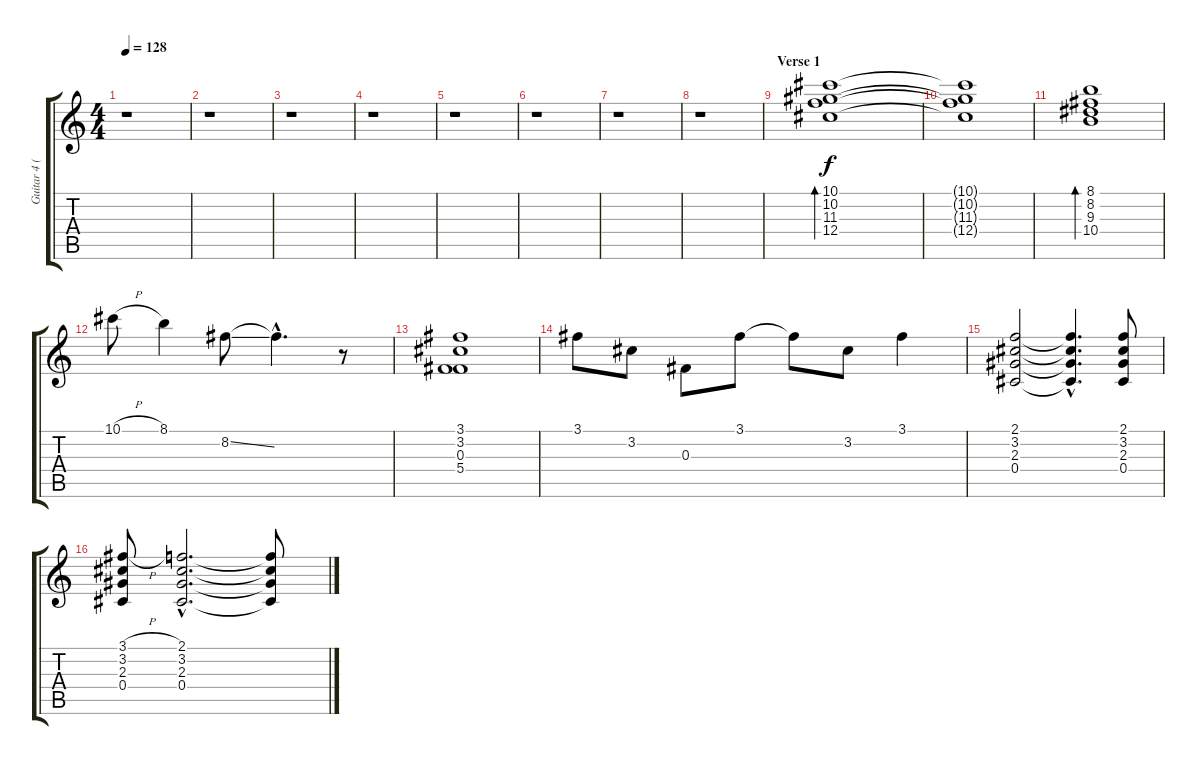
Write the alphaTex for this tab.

\track ("Guitar 4 (Slash)" "Guitar 4 (") {instrument electricguitarjazz}
\staff {score tabs}
\tuning (Eb4 Bb3 Gb3 Db3 Ab2 Eb2) {hide}
\ts (4 4)
\tempo 128
\clef g2
\ks c
r.1{dy f} |
r.1 |
r.1 |
r.1 |
r.1 |
r.1 |
r.1 |
r.1 |
\section ("" "Verse 1")
(10.1 10.2 11.3 12.4).1{bd 120} |
(10.1{t} 10.2{t} 11.3{t} 12.4{t}).1 |
(8.1 8.2 9.3 10.4).1{bd 120} |
10.1{h}.8 8.1.4 8.2{ss}.8 8.2{hac t}.4{d} r.8 |
(3.1 3.2 0.3 5.4).1 |
3.1.8 3.2.8 0.3.8 3.1.8 3.1{t}.8 3.2.8 3.1.4 |
(2.1 3.2 2.3 0.4).2 (2.1{hac t} 3.2{hac t} 2.3{hac t} 0.4{hac t}).4{d} (2.1 3.2 2.3 0.4).8 |
(3.1{h} 3.2 2.3 0.4).8 (2.1{hac} 3.2{hac} 2.3{hac} 0.4{hac}).2{d} (2.1{t} 3.2{t} 2.3{t} 0.4{t}).8
